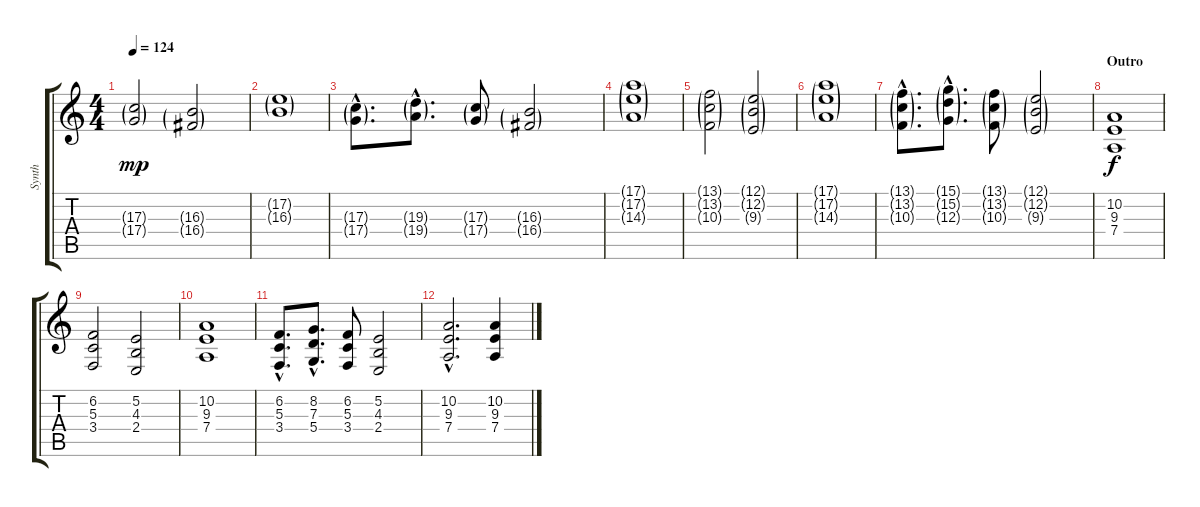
\track ("Synth" "Synth") {instrument stringensemble1}
\staff {score tabs}
\tuning (E4 B3 G3 D3 A2 E2) {hide}
\ts (4 4)
\tempo 124
\clef g2
\ks c
(17.3{g} 17.4{g}).2{dy mp} (16.3{g} 16.4{g}).2 |
(17.2{g} 16.3{g}).1 |
(17.3{g hac} 17.4{g hac}).8{d} (19.3{g hac} 19.4{g hac}).8{d} (17.3{g} 17.4{g}).8 (16.3{g} 16.4{g}).2 |
(17.1{g} 17.2{g} 14.3{g}).1{instrument stringensemble1} |
(13.1{g} 13.2{g} 10.3{g}).2 (12.1{g} 12.2{g} 9.3{g}).2 |
(17.1{g} 17.2{g} 14.3{g}).1 |
(13.1{g hac} 13.2{g hac} 10.3{g hac}).8{d} (15.1{g hac} 15.2{g hac} 12.3{g hac}).8{d} (13.1{g} 13.2{g} 10.3{g}).8 (12.1{g} 12.2{g} 9.3{g}).2 |
\section ("" "Outro")
(10.2 9.3 7.4).1{dy f instrument stringensemble1} |
(6.2 5.3 3.4).2 (5.2 4.3 2.4).2 |
(10.2 9.3 7.4).1 |
(6.2{hac} 5.3{hac} 3.4{hac}).8{d} (8.2{hac} 7.3{hac} 5.4{hac}).8{d} (6.2 5.3 3.4).8 (5.2 4.3 2.4).2 |
(10.2{hac} 9.3{hac} 7.4{hac}).2{d} (10.2 9.3 7.4).4
